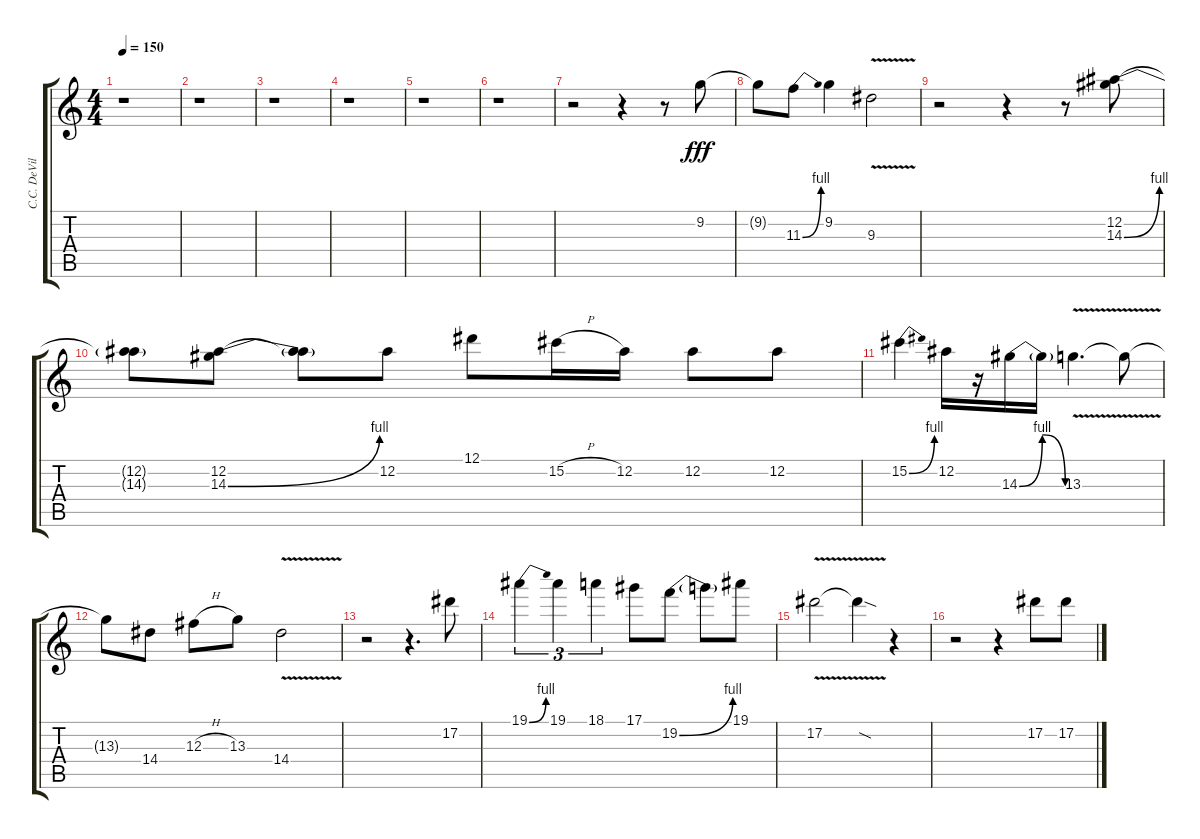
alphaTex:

\track ("C.C. DeVille - Lead" "C.C. DeVil") {instrument distortionguitar}
\staff {score tabs}
\tuning (Eb4 Bb3 Gb3 Db3 Ab2 Eb2) {hide}
\ts (4 4)
\tempo 150
\clef g2
\ks c
r.1{dy fff} |
r.1 |
r.1 |
r.1 |
r.1 |
r.1 |
r.2 r.4 r.8 9.2.8 |
9.2{t}.8 11.3{be (bend 0 0 60 4)}.8 9.2.4 9.3{v}.2 |
r.2 r.4 r.8 (12.2 14.3{be (bend 0 0 60 4)}).8 |
(12.2{t} 14.3{t}).8 (12.2 14.3{be (bend 0 0 60 4)}).8 (12.2{t} 14.3{t}).8 12.2.8 12.1.8 15.2{h}.16 12.2.16 12.2.8 12.2.8 |
15.2{be (bend 0 0 60 4)}.4 12.2.16 r.16 14.3{be (bendrelease 0 0 30 4 30 4 60 0)}.16 14.3{t}.16 13.3{v}.4{d} 13.3{t}.8 |
13.3{t}.8 14.4.8 12.3{h}.8 13.3.8 14.4{v}.2 |
r.2 r.4{d} 17.2.8 |
19.1{be (bend 0 0 60 4)}.4{tu (3 2)} 19.1.4{tu (3 2)} 18.1.4{tu (3 2)} 17.1.8 19.2{be (bend 0 0 60 4)}.8 19.2{t}.8 19.1.8 |
17.2{v}.2 17.2{sod t}.4 r.4 |
r.2 r.4 17.2.8 17.2.8
